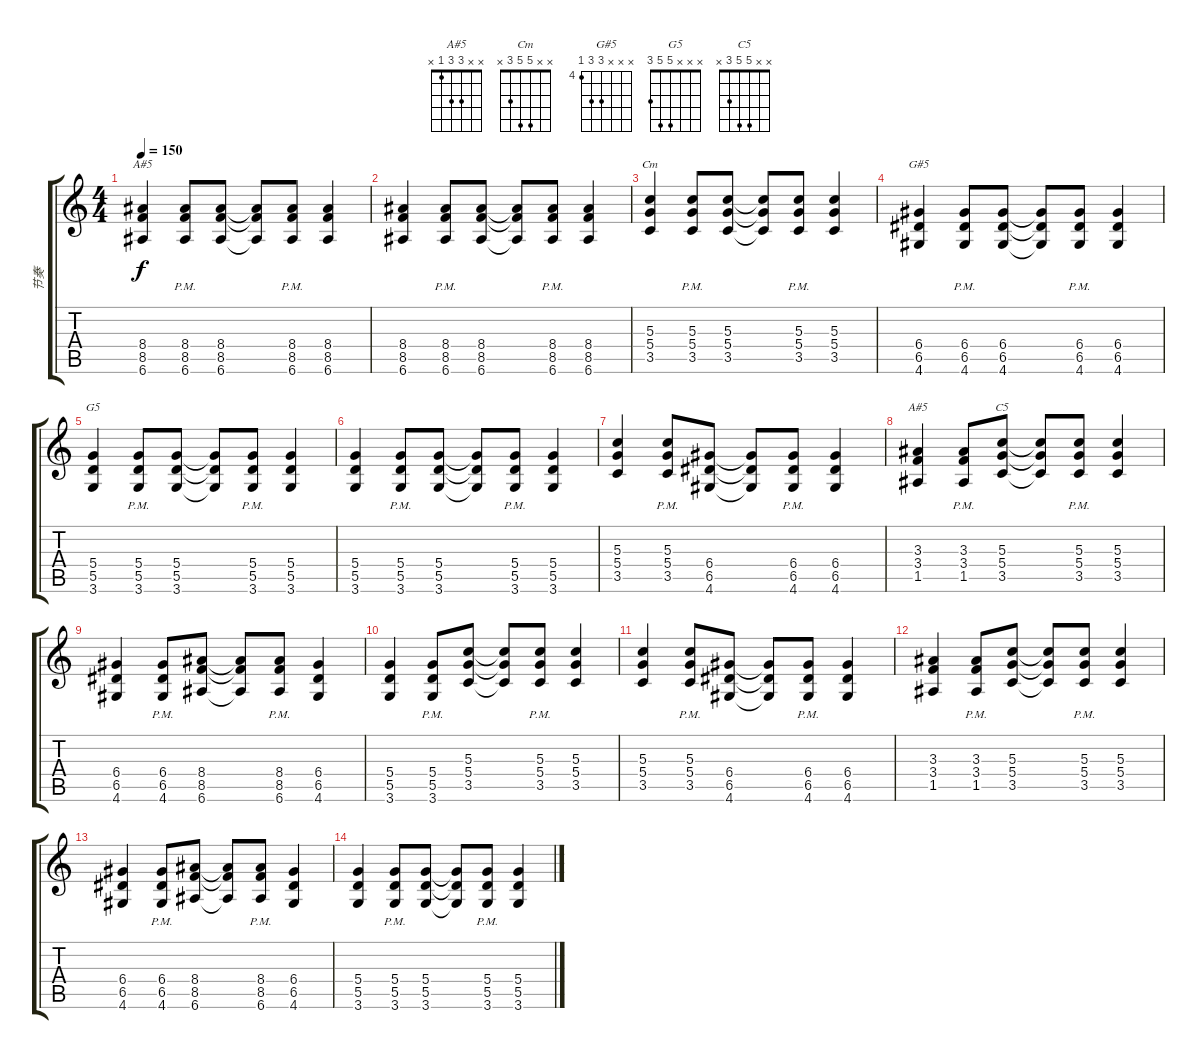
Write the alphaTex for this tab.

\track ("节奏" "节奏") {instrument overdrivenguitar}
\staff {score tabs}
\tuning (E4 B3 G3 D3 A2 E2) {hide}
\chord ("A#5" x x x 8 8 6) {firstfret 6}
\chord ("Cm" x x 5 5 3 x)
\chord ("G#5" x x x 6 6 4) {firstfret 4}
\chord ("G5" x x x 5 5 3)
\chord ("A#5" x x 3 3 1 x)
\chord ("C5" x x 5 5 3 x)
\ts (4 4)
\tempo 150
\clef g2
\ks c
(8.4 8.5 6.6).4{ch "A#5" dy f} (8.4 8.5 6.6{pm}).8 (8.4 8.5 6.6).8 (8.4{t} 8.5{t} 6.6{t}).8 (8.4 8.5 6.6{pm}).8 (8.4 8.5 6.6).4 |
(8.4 8.5 6.6).4 (8.4 8.5 6.6{pm}).8 (8.4 8.5 6.6).8 (8.4{t} 8.5{t} 6.6{t}).8 (8.4 8.5 6.6{pm}).8 (8.4 8.5 6.6).4 |
(5.3 5.4 3.5).4{ch "Cm"} (5.3{pm} 5.4 3.5).8 (5.3 5.4 3.5).8 (5.3{t} 5.4{t} 3.5{t}).8 (5.3 5.4 3.5{pm}).8 (5.3 5.4 3.5).4 |
(6.4 6.5 4.6).4{ch "G#5"} (6.4 6.5 4.6{pm}).8 (6.4 6.5 4.6).8 (6.4{t} 6.5{t} 4.6{t}).8 (6.4{pm} 6.5 4.6).8 (6.4 6.5 4.6).4 |
(5.4 5.5 3.6).4{ch "G5"} (5.4 5.5 3.6{pm}).8 (5.4 5.5 3.6).8 (5.4{t} 5.5{t} 3.6{t}).8 (5.4{pm} 5.5 3.6).8 (5.4 5.5 3.6).4 |
(5.4 5.5 3.6).4 (5.4 5.5 3.6{pm}).8 (5.4 5.5 3.6).8 (5.4{t} 5.5{t} 3.6{t}).8 (5.4{pm} 5.5 3.6).8 (5.4 5.5 3.6).4 |
(5.3 5.4 3.5).4 (5.3 5.4 3.5{pm}).8 (6.4 6.5 4.6).8 (6.4{t} 6.5{t} 4.6{t}).8 (6.4{pm} 6.5 4.6).8 (6.4 6.5 4.6).4 |
(3.3 3.4 1.5).4{ch "A#5"} (3.3{pm} 3.4 1.5).8 (5.3 5.4 3.5).8{ch "C5"} (5.3{t} 5.4{t} 3.5{t}).8 (5.3 5.4 3.5{pm}).8 (5.3 5.4 3.5).4 |
(6.4 6.5 4.6).4 (6.4 6.5 4.6{pm}).8 (8.4 8.5 6.6).8 (8.4{t} 8.5{t} 6.6{t}).8 (8.4{pm} 8.5 6.6).8 (6.4 6.5 4.6).4 |
(5.4 5.5 3.6).4 (5.4 5.5 3.6{pm}).8 (5.3 5.4 3.5).8 (5.3{t} 5.4{t} 3.5{t}).8 (5.3 5.4{pm} 3.5).8 (5.3 5.4 3.5).4 |
(5.3 5.4 3.5).4 (5.3 5.4 3.5{pm}).8 (6.4 6.5 4.6).8 (6.4{t} 6.5{t} 4.6{t}).8 (6.4{pm} 6.5 4.6).8 (6.4 6.5 4.6).4 |
(3.3 3.4 1.5).4 (3.3{pm} 3.4 1.5).8 (5.3 5.4 3.5).8 (5.3{t} 5.4{t} 3.5{t}).8 (5.3 5.4 3.5{pm}).8 (5.3 5.4 3.5).4 |
(6.4 6.5 4.6).4 (6.4 6.5 4.6{pm}).8 (8.4 8.5 6.6).8 (8.4{t} 8.5{t} 6.6{t}).8 (8.4{pm} 8.5 6.6).8 (6.4 6.5 4.6).4 |
(5.4 5.5 3.6).4 (5.4 5.5 3.6{pm}).8 (5.4 5.5 3.6).8 (5.4{t} 5.5{t} 3.6{t}).8 (5.4{pm} 5.5 3.6).8 (5.4 5.5 3.6).4
